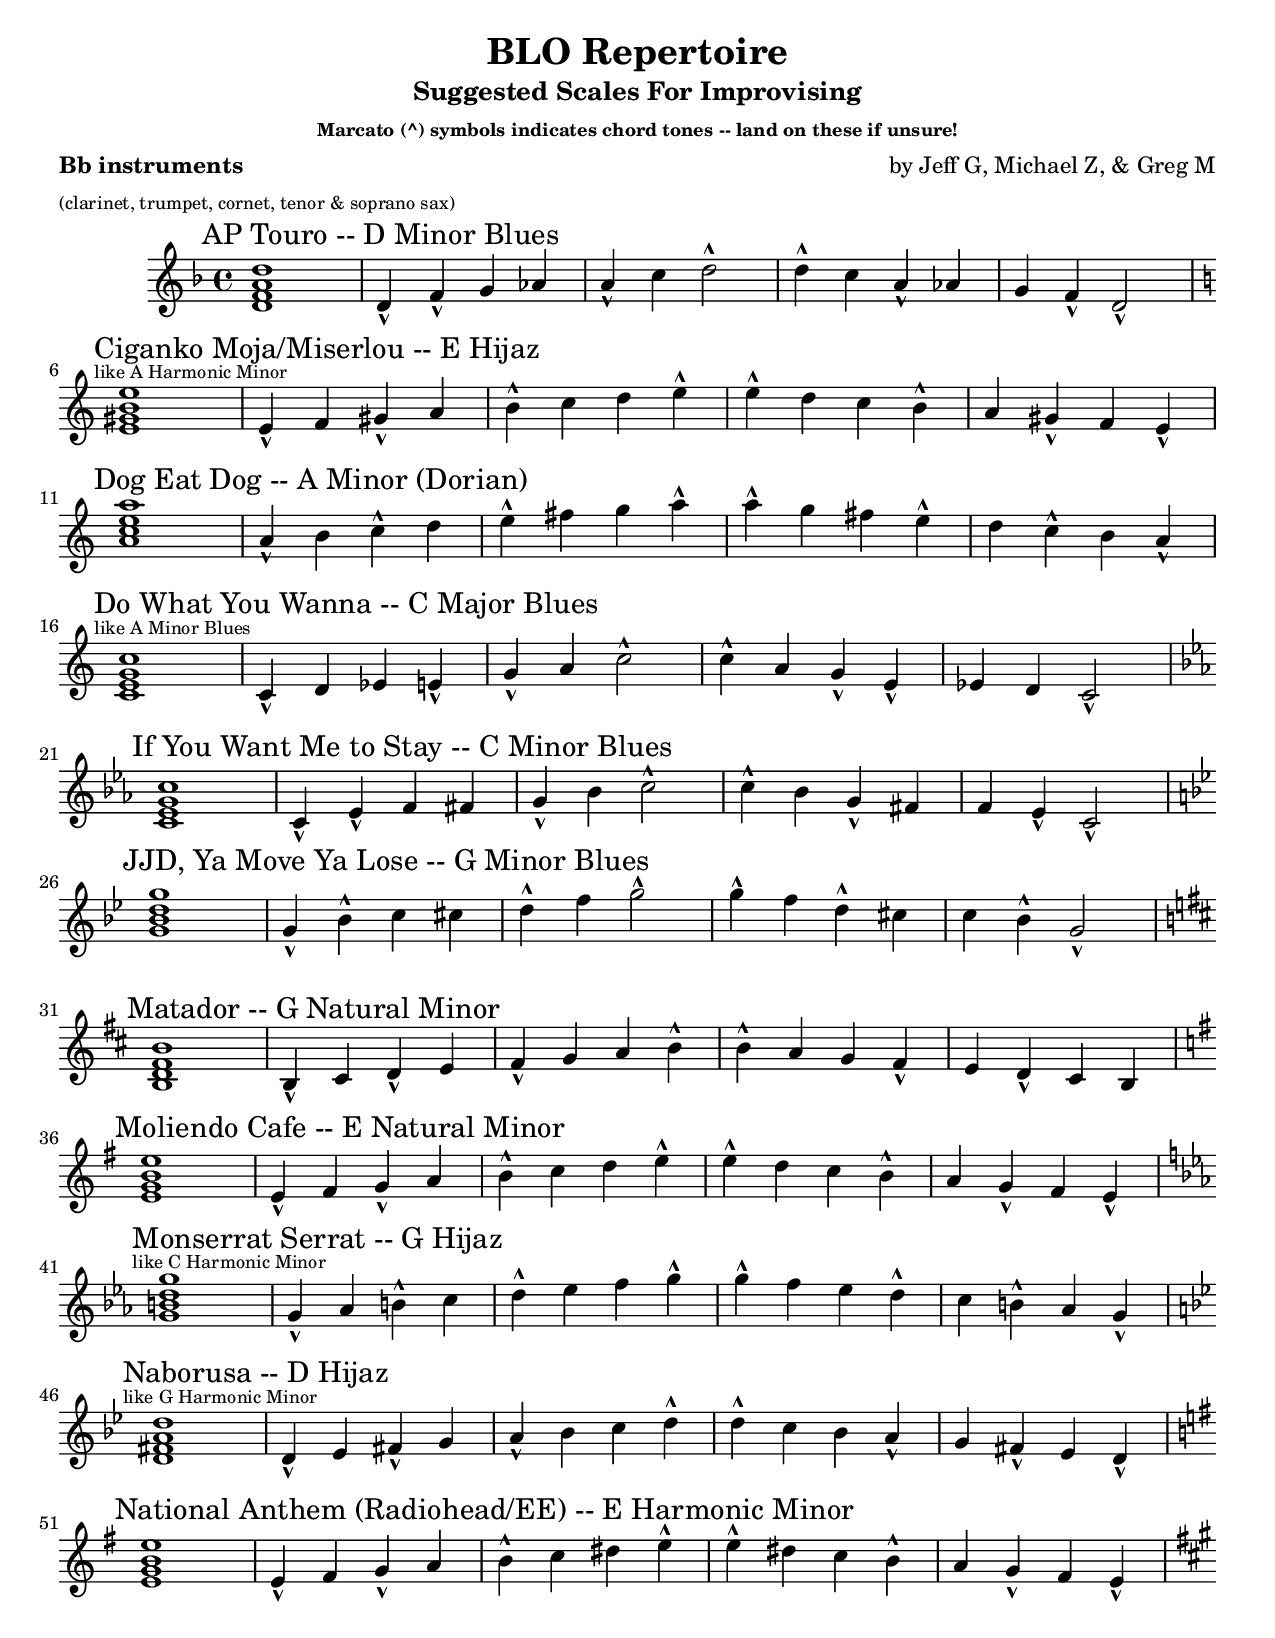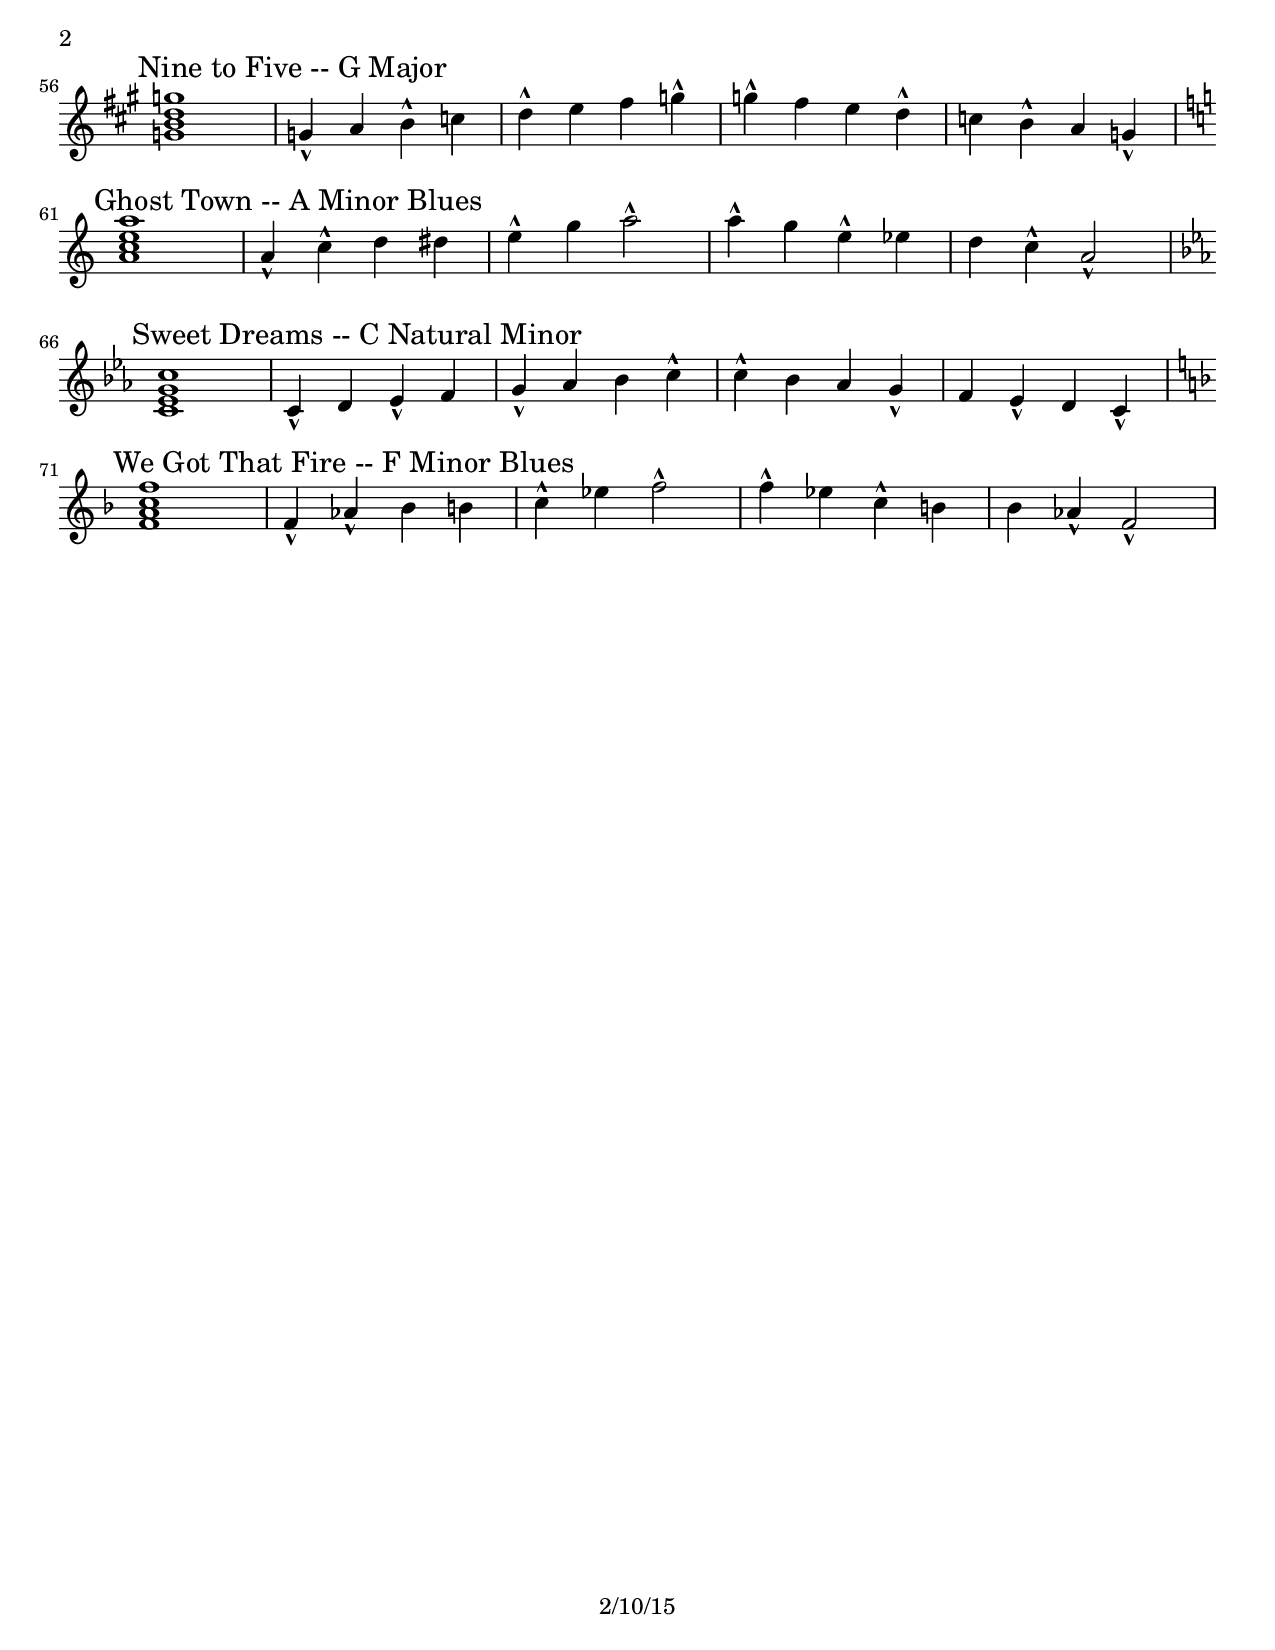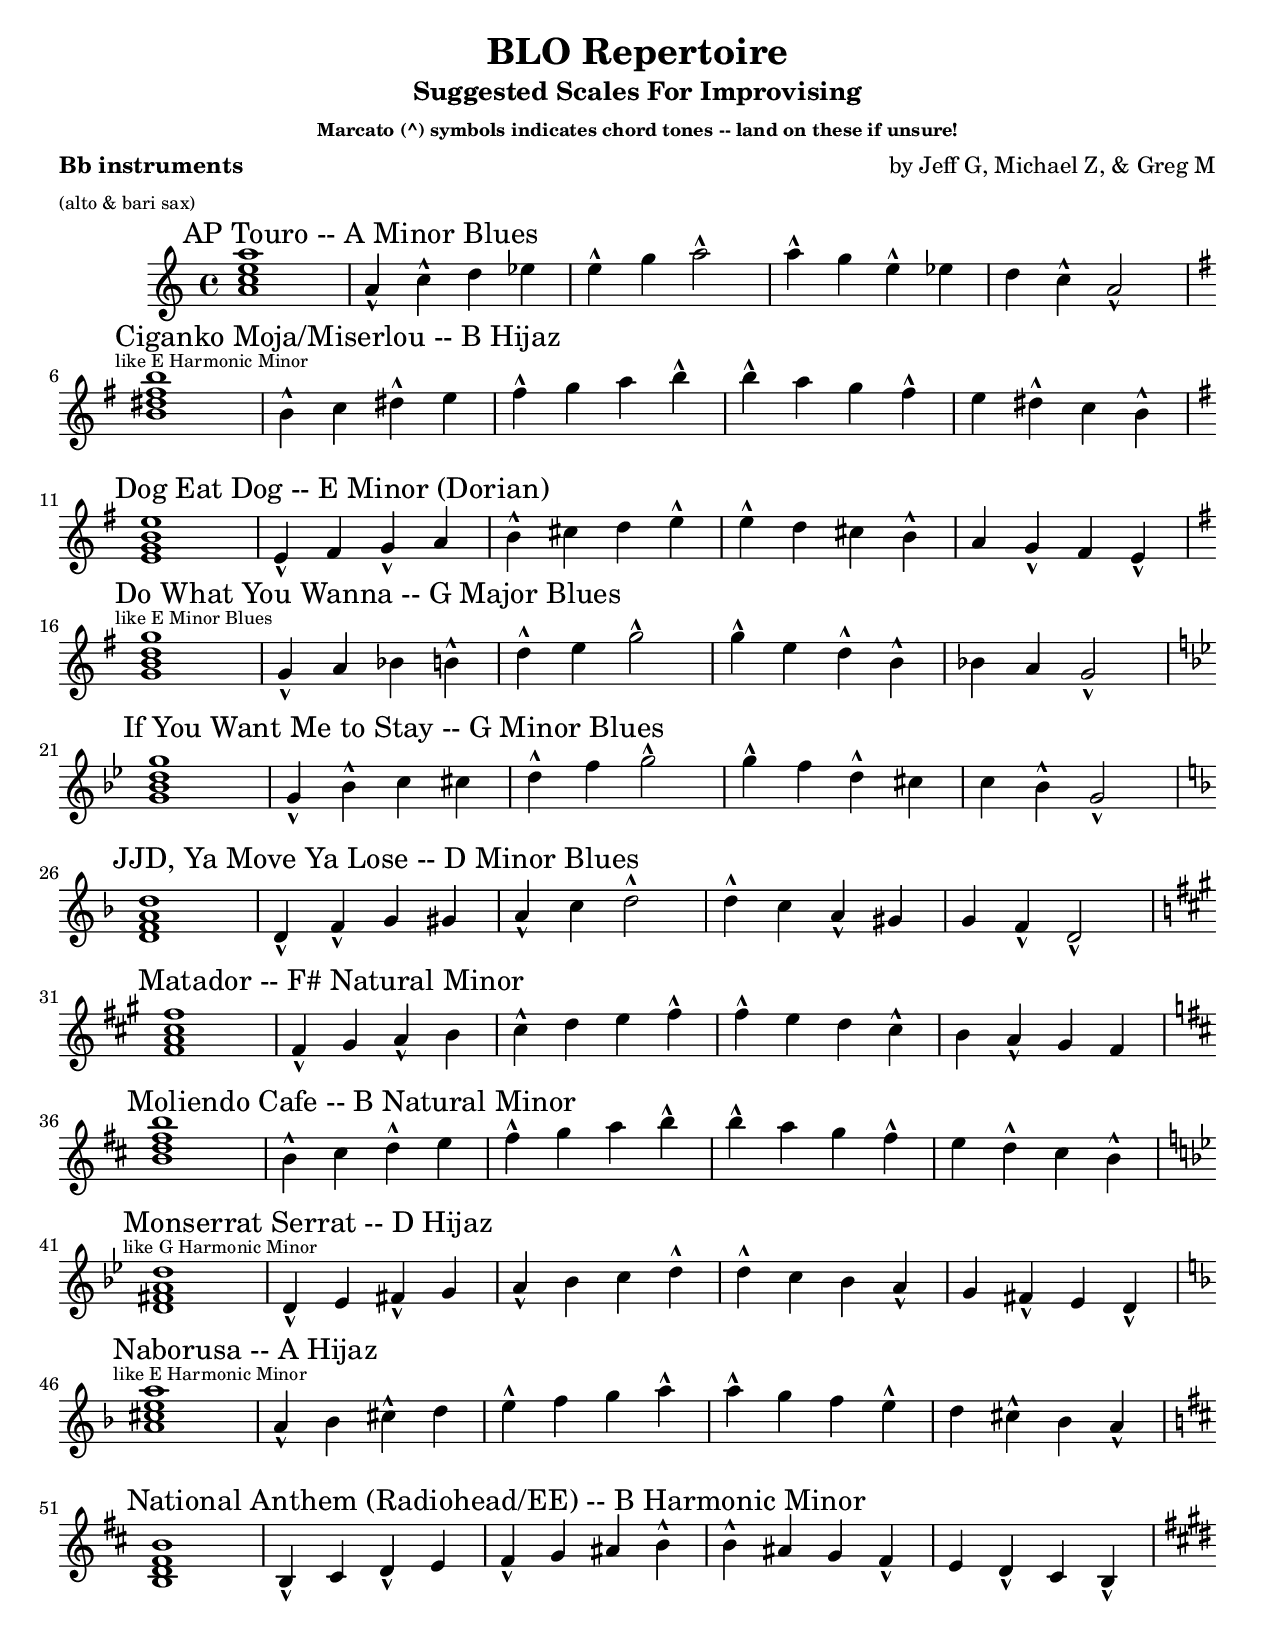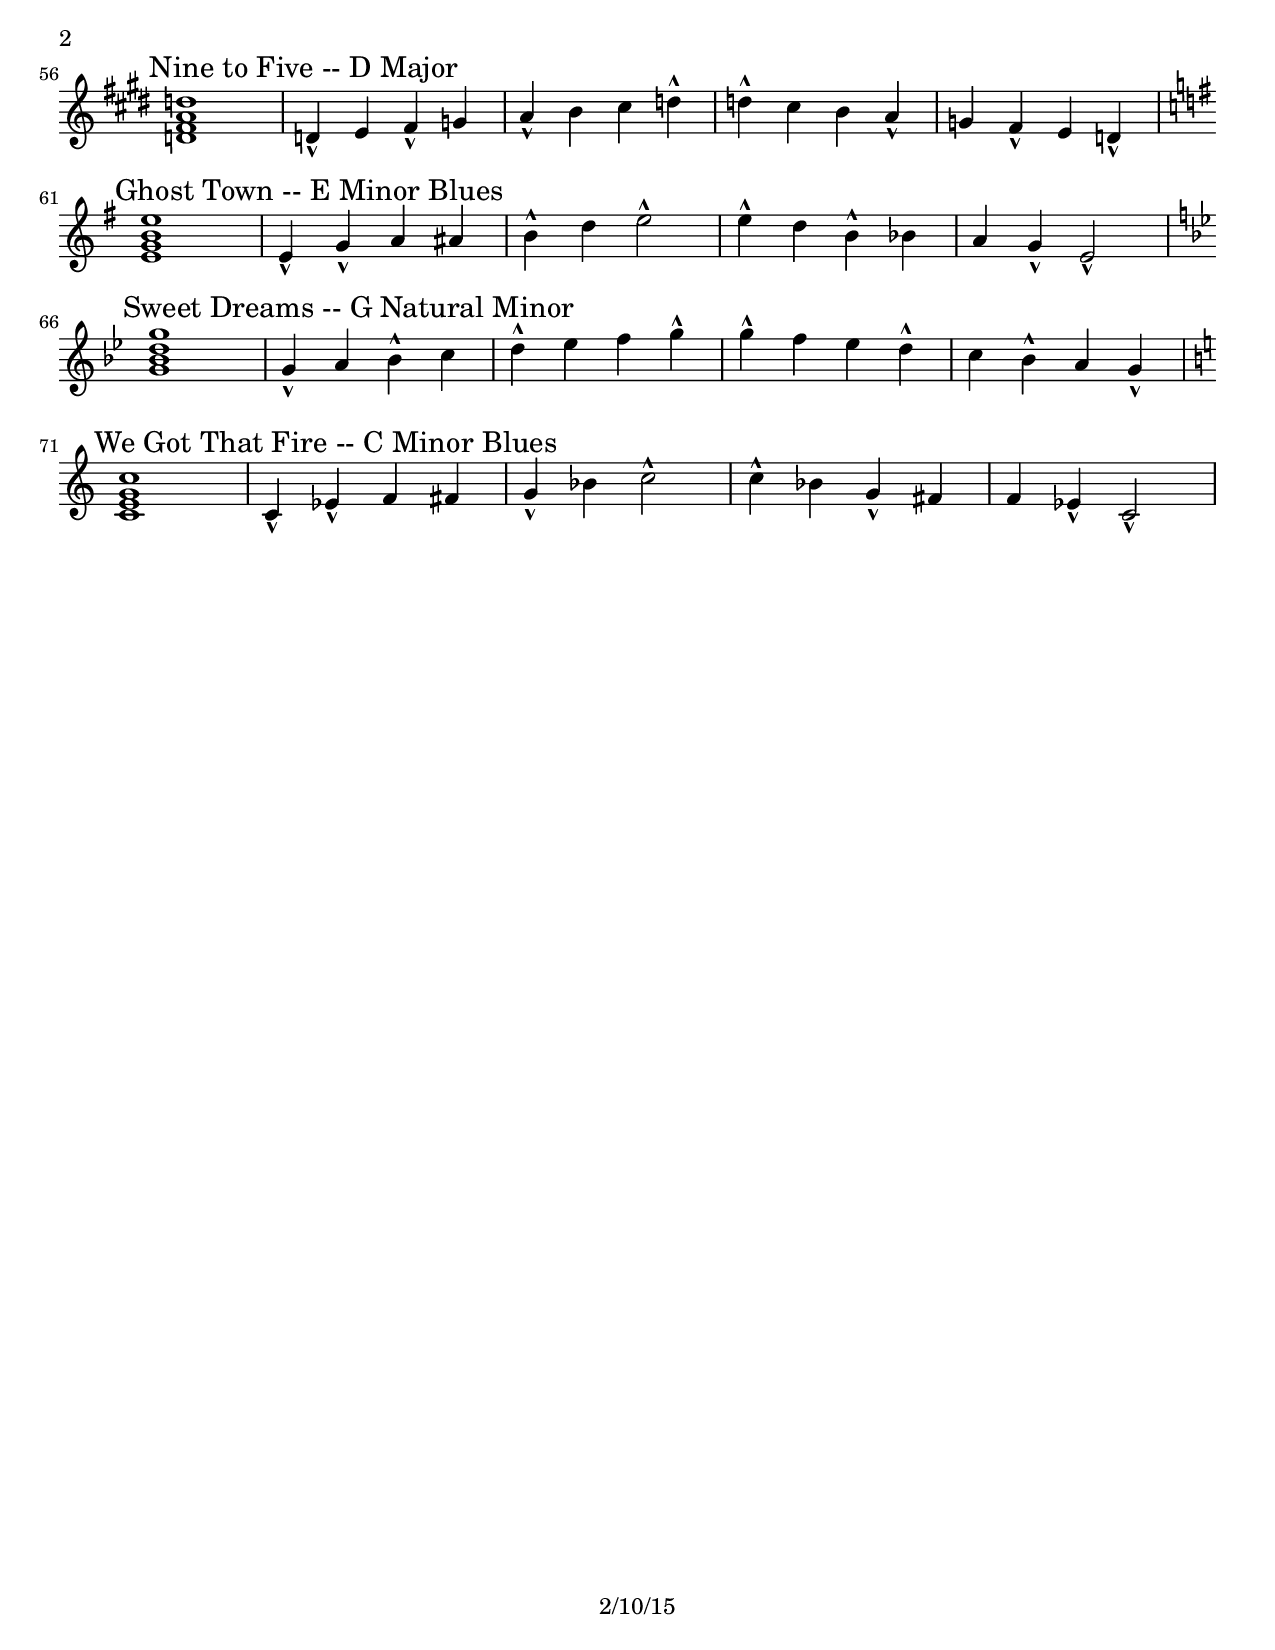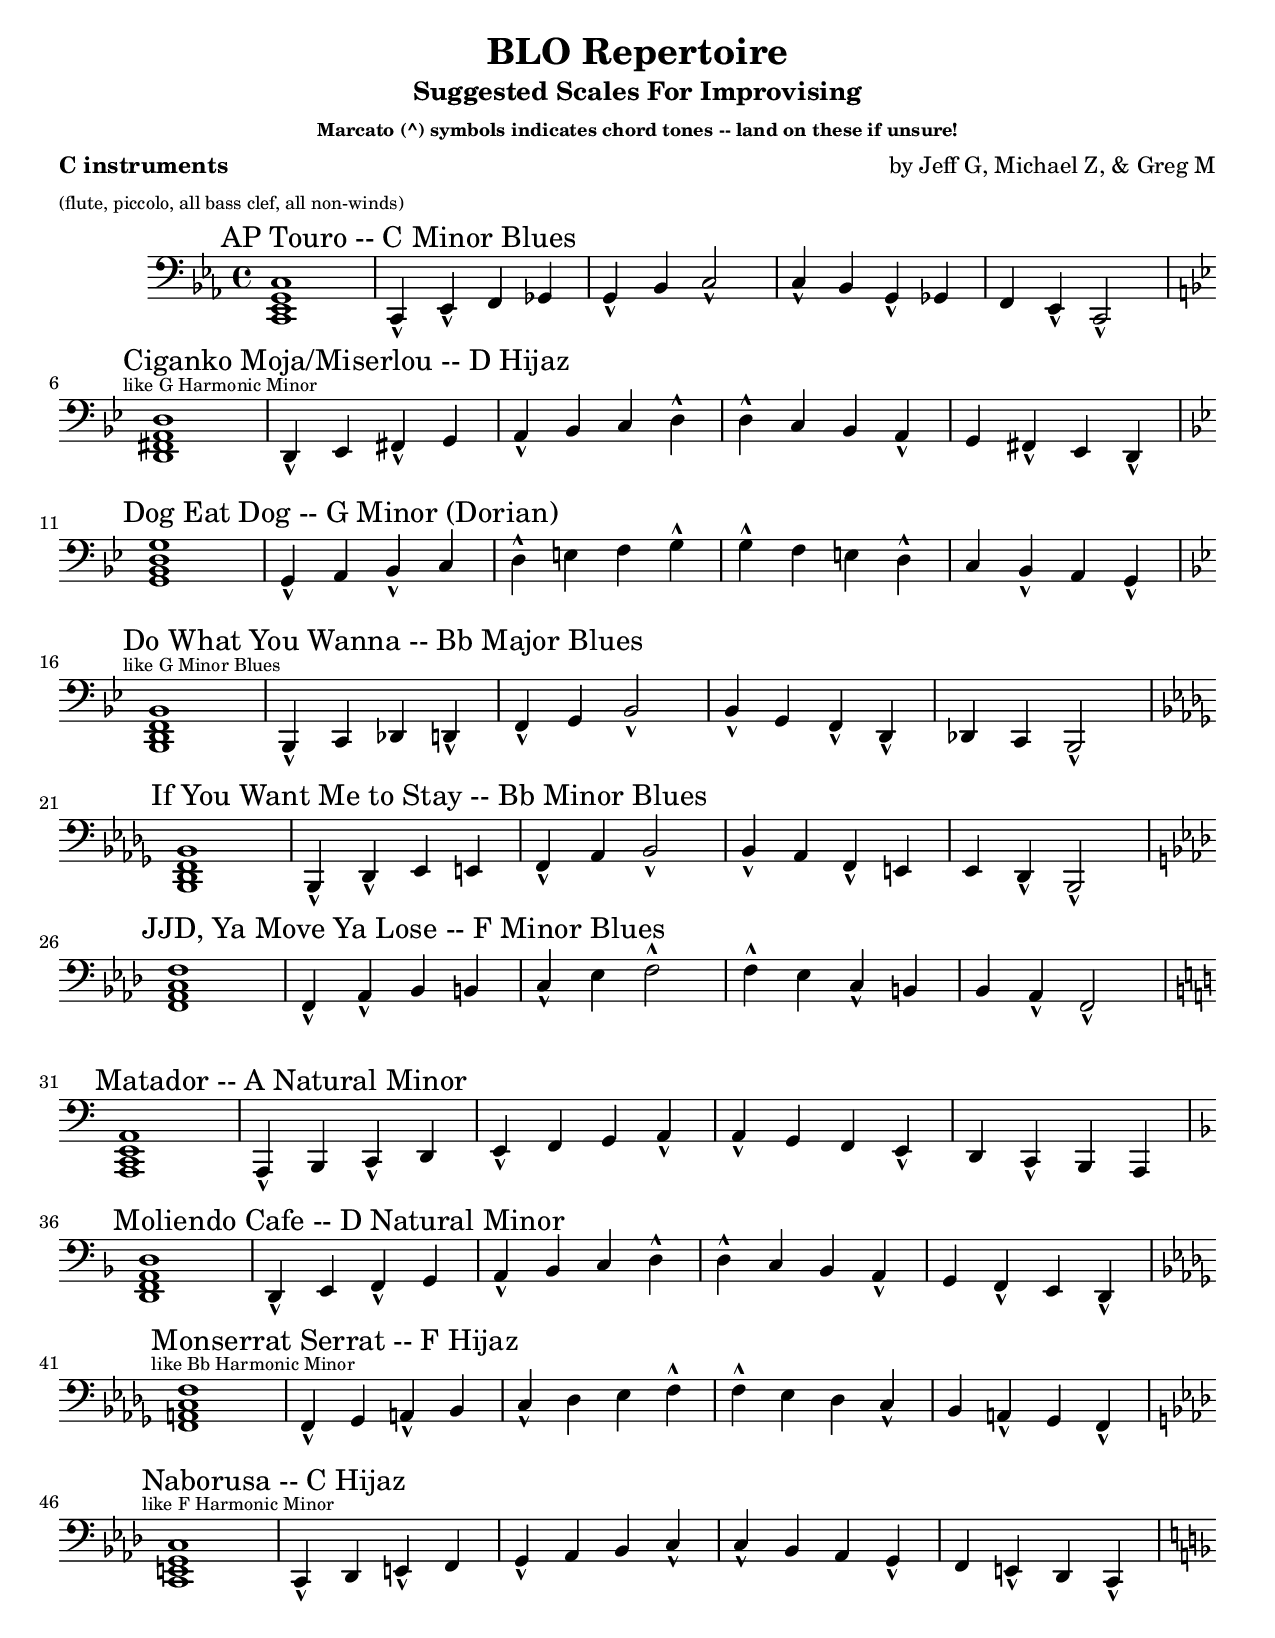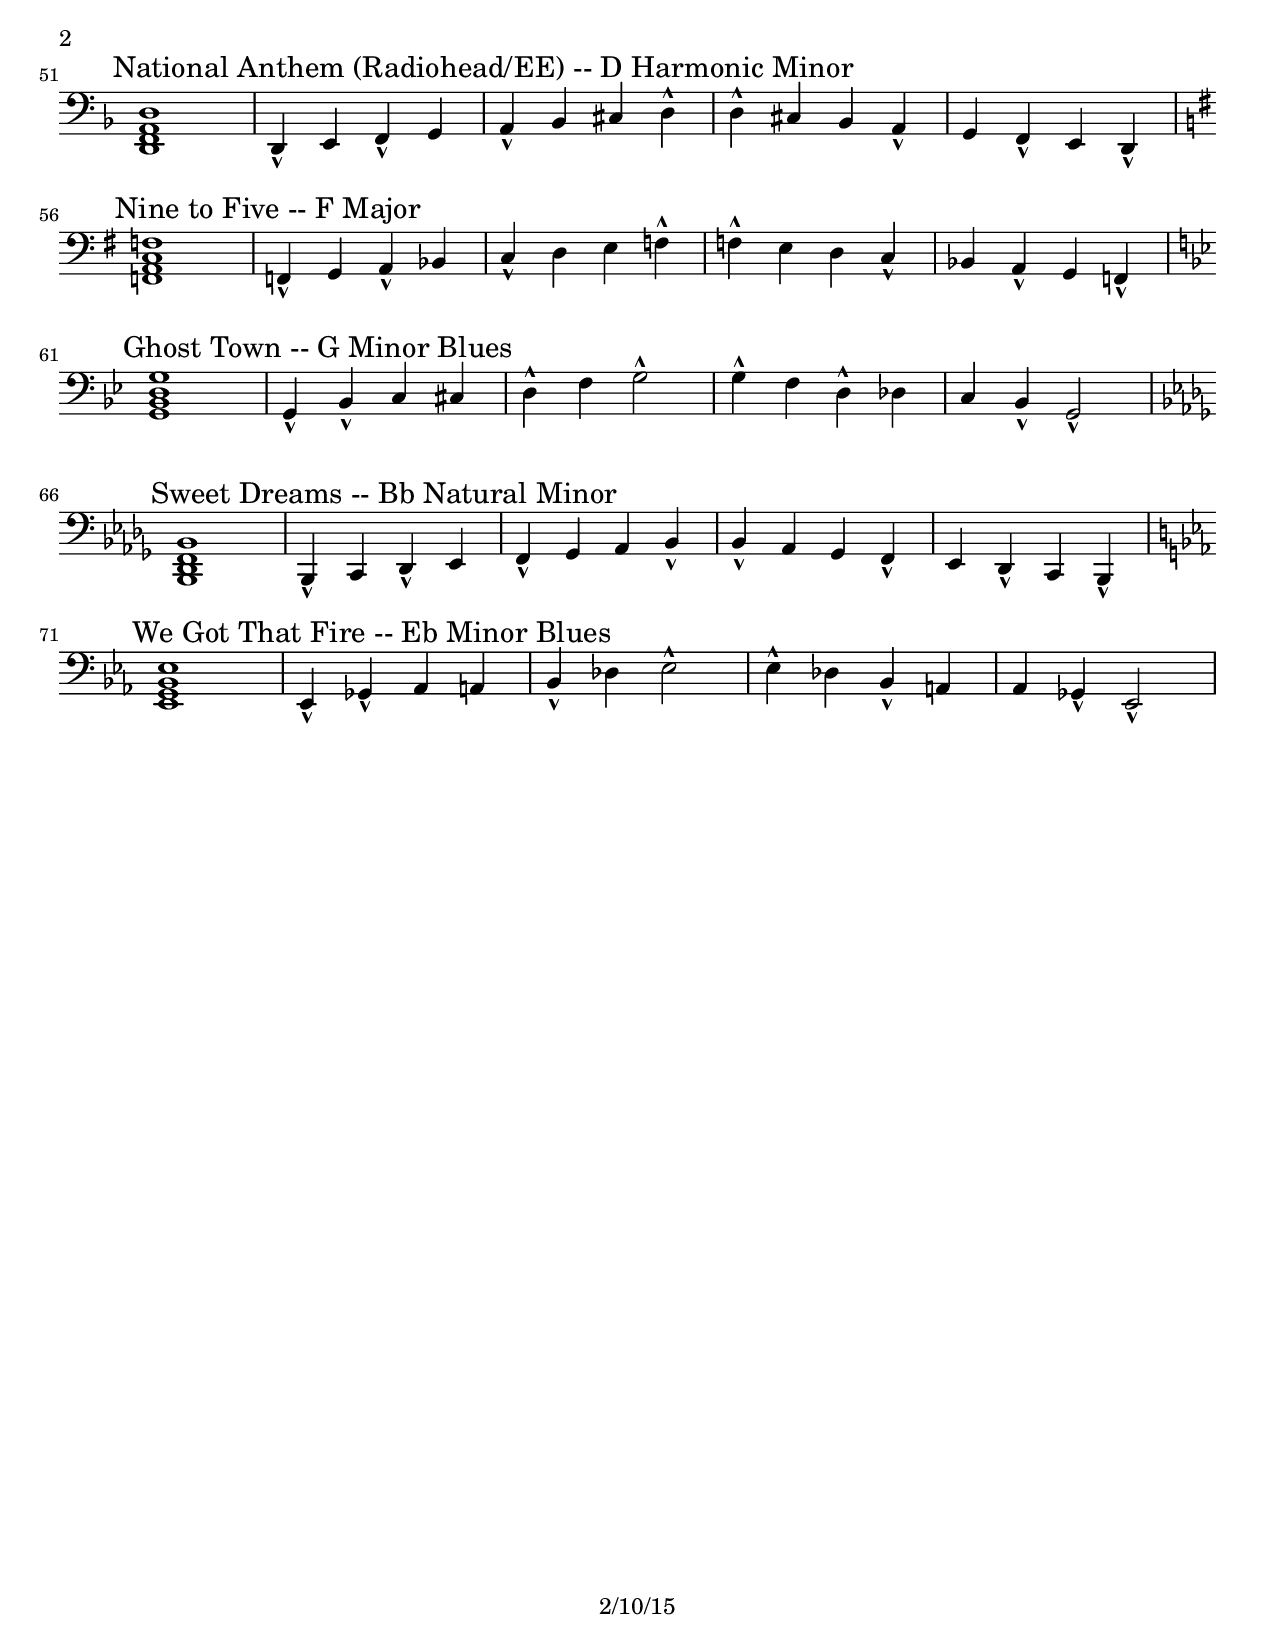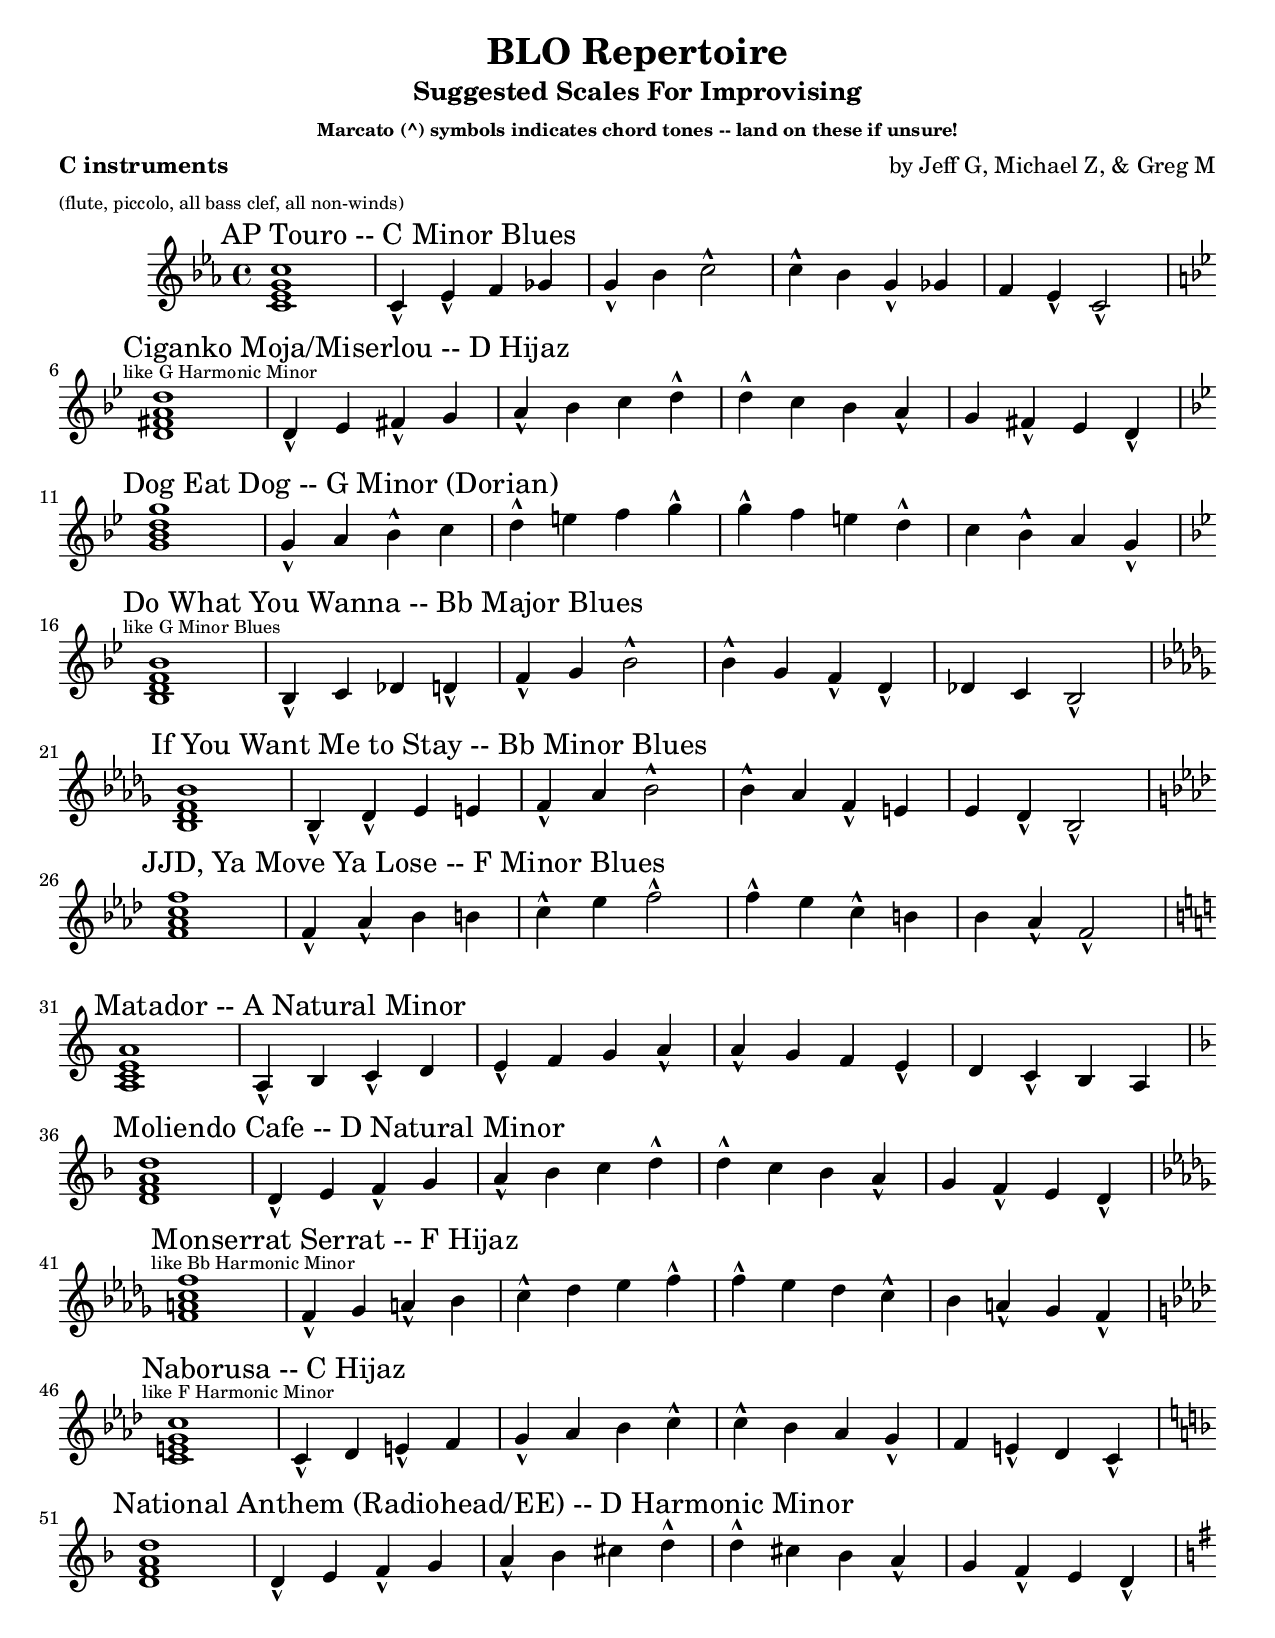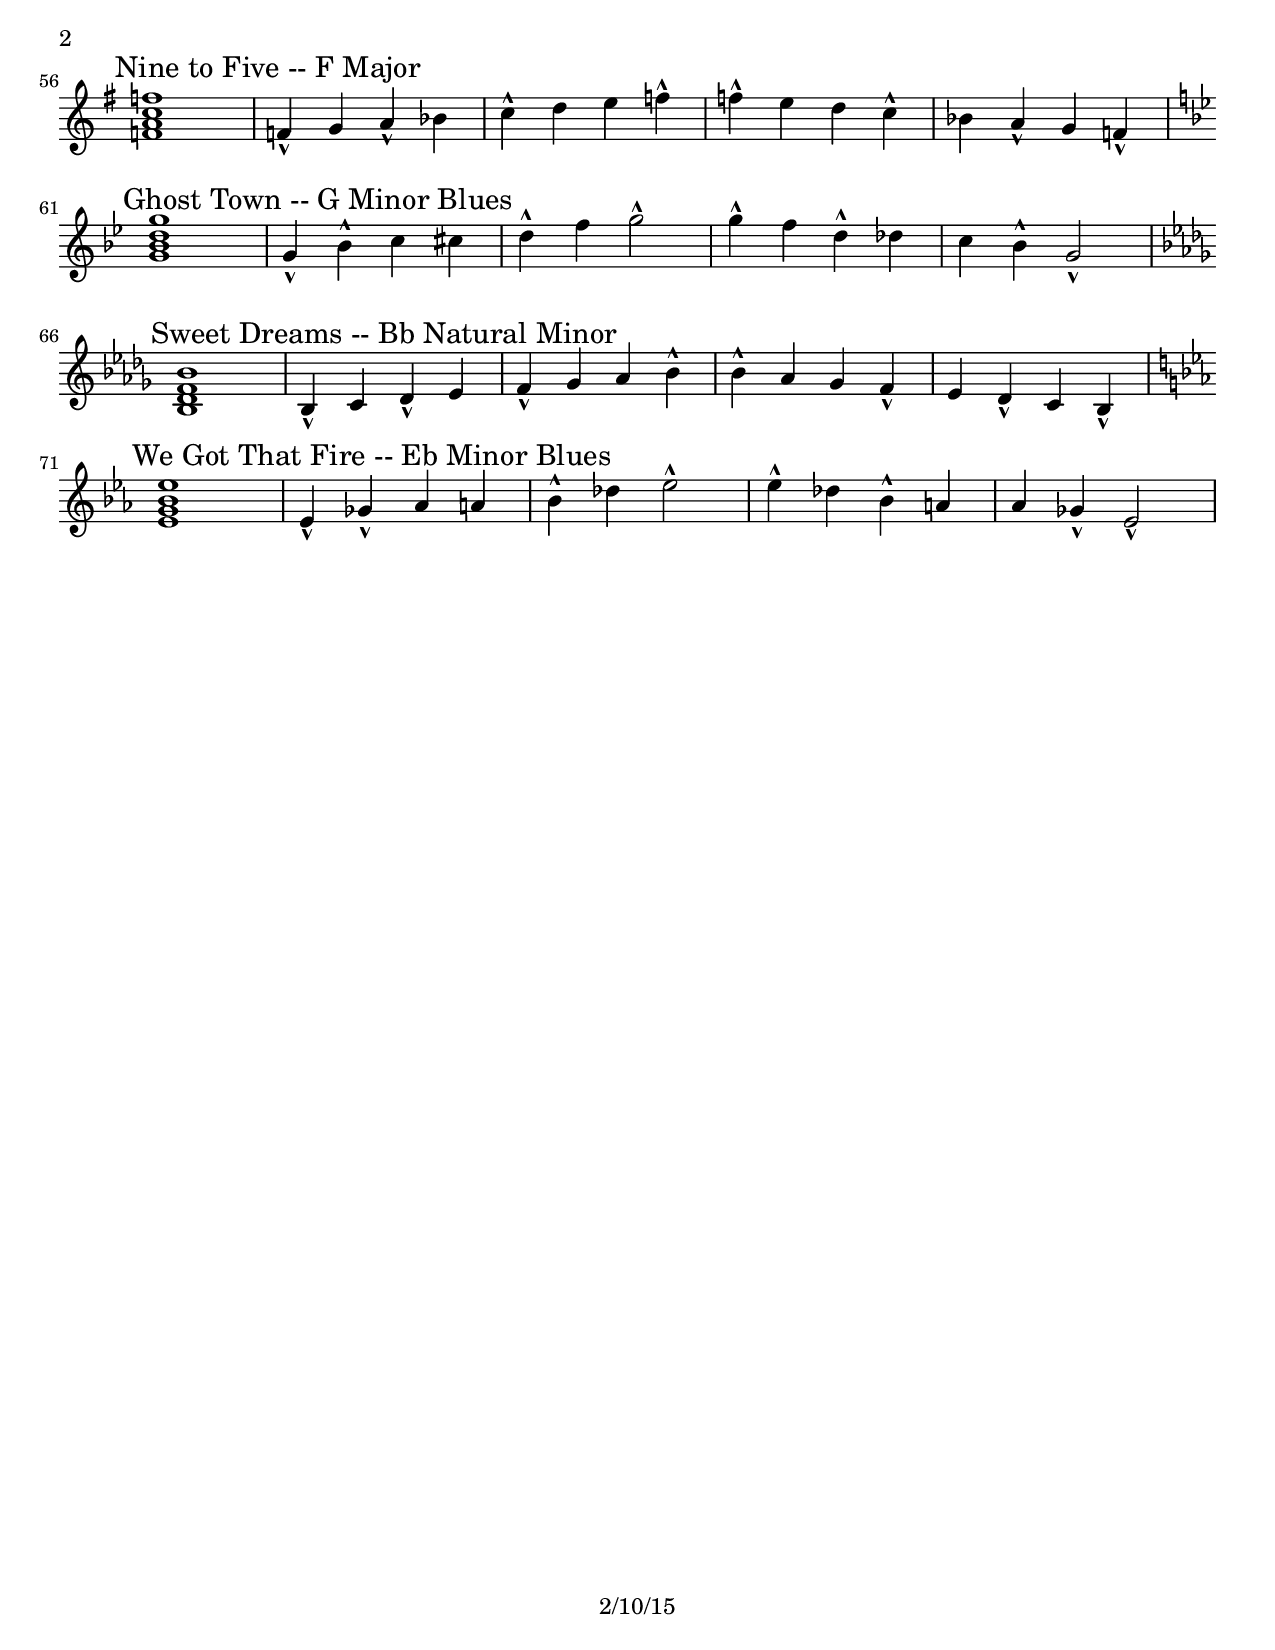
\version "2.12.3"

\layout {
  \context {
    \Score
    autoBeaming = ##f
  }
}


\header {
  title = "BLO Repertoire"
  subtitle = "Suggested Scales For Improvising"
  subsubtitle = \markup {\tiny "Marcato (^) symbols indicates chord tones -- land on these if unsure!" }
  composer = "by Jeff G, Michael Z, & Greg M"
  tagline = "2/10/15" %date of latest edits
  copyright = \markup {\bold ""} %formpoet = ""
  piece = " "
}

cTreble = {

  \relative c' {
    \override Score.RehearsalMark #'self-alignment-X = #LEFT
    \key c \minor
    \break
    \mark
    \markup {
      "AP Touro -- C Minor Blues"
    }
    <c es g c>1
    c4-^ es-^  f ges | g-^ bes  c2-^ |
    c4-^ bes  g-^ ges |  f  es-^  c2-^
  } %% end relative c

  \relative c' {
    \break
    \key g \minor
    \mark
    \markup {
      \column {
        "Ciganko Moja/Miserlou -- D Hijaz" \tiny "like G Harmonic Minor"
      }
    }
    <d fis a d>1
    d4-^ es fis-^ g | a-^ bes  c  d-^ |
    d-^ c bes a-^ |  g fis-^ es d-^ |
  } %% end relative c

  \relative c' {
    \break
    \key g \minor
    \mark
    \markup {
      \column {
        \line { "Dog Eat Dog -- G Minor (Dorian)" }
      }
    }
    <g' bes d g>1
    g4-^ a bes-^ c | d-^ e  f  g-^ |
    g-^  f e  d-^ |  c bes-^ a g-^ |
  } %% end relative c

  \relative c' {
    \break
    \key bes \major
    \mark
    \markup {
      \column {
        "Do What You Wanna -- Bb Major Blues" \tiny "like G Minor Blues"
      }
    }
    <bes d f bes>1
    bes4-^ c des d-^ | f-^ g bes2-^ |
    bes4-^ g f-^ d-^  |  des c bes2-^  |
  } %% end relative c

  \relative c' {
    \break
    \key bes \minor
    \mark
    \markup {
      \column {
        "If You Want Me to Stay -- Bb Minor Blues"
      }
    }
    <bes des f bes>1
    bes4-^ des-^ es e | f-^ as bes2-^ |
    bes4-^ as f-^ e | es des-^ bes2-^ |
  } %% end relative c

  \relative c' {


    \break
    \key f \minor
    \mark
    \markup {
      \column {
        "JJD, Ya Move Ya Lose -- F Minor Blues"
      }
    }
    <f as c f>1
    f4-^ as-^ bes b | c-^ es f2-^ |
    f4-^ es c-^ b | bes as-^ f2-^ |
  } %% end relative c

  \relative c' {
    \break
    \key a \minor
    \mark
    \markup {
      \column {
        "Matador -- A Natural Minor"
      }
    }
    <a c e a>1
    a4-^ b c-^ d | e-^ f g a-^ |
    a-^ g f e-^ | d c-^ b a |
  } %% end relative c

  \relative c' {
    \break
    \key d \minor
    \mark
    \markup {
      \column {
        "Moliendo Cafe -- D Natural Minor"
      }
    }
    <d f a d>1
    d4-^ e f-^ g | a-^ bes c d-^ |
    d-^ c bes a-^ | g f-^ e d-^ |
  } %% end relative c

  \relative c' {
    \break
    \key bes \minor
    \mark
    \markup {
      \column {
        "Monserrat Serrat -- F Hijaz" \tiny "like Bb Harmonic Minor"
      }
    }
    <f a c f>1
    f4-^ ges a-^ bes | c-^ des  es  f-^ |
    f-^ es des c-^ |  bes a-^ ges f-^ |
  } %% end relative c

  %{
    \break
    \key d \minor
    \mark
    \markup { \column { "Murga (de Panama) -- D Harmonic Minor"
    }
    }
    <d f a d>1
    d4-^ e f-^ g | a-^ bes cis d-^ |
    d-^ cis bes a-^ | g f-^ e d-^ |
  %}

  \relative c' {
    \break
    \key f \minor
    \mark
    \markup {
      \column {
        "Naborusa -- C Hijaz"  \tiny "like F Harmonic Minor"
      }
    }
    <c e g c>1
    c4-^ des e-^ f | g-^ as bes c-^ |
    c-^ bes as g-^ | f e-^ des c-^ |
  } %% end relative c

  \relative c' {
    \break
    \key d \minor
    \mark
    \markup {
      \column {
        "National Anthem (Radiohead/EE) -- D Harmonic Minor"
      }
    }
    <d f a d>1
    d4-^ e f-^ g | a-^ bes cis d-^ |
    d-^ cis bes a-^ | g f-^ e d-^ |
  } %% end relative c

  \relative c' {
    \break
    \key g \major
    \mark
    \markup {
      \column {
        "Nine to Five -- F Major"
      }
    }
    <f a c f>1
    f4-^ g a-^ bes | c-^ d e f-^ |
    f-^ e d c-^ | bes a-^ g f-^ |
  } %% end relative c


  \relative c' {
    \break
    \key g \minor
    \mark
    \markup {
      \column {
        "Ghost Town -- G Minor Blues"
      }
    }
    <g' bes d g>1
    g4-^ bes-^ c cis | d-^ f g2-^ |
    g4-^ f d-^ des | c bes-^ g2-^ |
  } %% end relative c

  \relative c' {
    \break
    \key bes \minor
    \mark
    \markup {
      \column {
        "Sweet Dreams -- Bb Natural Minor"
      }
    }
    <bes des f bes>1
    bes4-^ c des-^ es | f-^ ges as bes-^ |
    bes-^ as ges f-^ | es des-^ c bes-^ |
  } %% end relative c

  \relative c' {
    \break
    \key es \major
    \mark
    \markup {
      \column {
        "We Got That Fire -- Eb Minor Blues"
      }
    }
    <es g bes es>1
    es4-^ ges-^ as a | bes-^ des es2-^ |
    es4-^ des bes-^ a | as ges-^ es2-^ |
  }

} % end ctreble

%%%%%%%%%%%%%%%%%%%%%%%%%%%%%%%%%%%%%%%%%%%%%%%%%%%%%%%%%%%%%%%%%%%%%%%


Bflat = {


  \relative c' {
    \override Score.RehearsalMark #'self-alignment-X = #LEFT
    \clef treble \key c \minor
    \break
    \mark
    \markup {
      "AP Touro -- D Minor Blues"
    }
    <c es g c>1
    c4-^ es-^  f ges | g-^ bes  c2-^ |
    c4-^ bes  g-^ ges |  f  es-^  c2-^

  } %% end relative c

  \relative c' {
    \break
    \key g \minor
    \mark
    \markup {
      \column {
        "Ciganko Moja/Miserlou -- E Hijaz" \tiny "like A Harmonic Minor"
      }
    }
    <d fis a d>1
    d4-^ es fis-^ g | a-^ bes  c  d-^ |
    d-^ c bes a-^ |  g fis-^ es d-^ |
  } %% end relative c

  \relative c' {
    \break
    \key g \minor
    \mark
    \markup {
      \column {
        \line { "Dog Eat Dog -- A Minor (Dorian)" }
      }
    }
    <g' bes d g>1
    g4-^ a bes-^ c | d-^ e  f  g-^ |
    g-^  f e  d-^ |  c bes-^ a g-^ |
  } %% end relative c

  \relative c' {
    \break
    \key bes \major
    \mark
    \markup {
      \column {
        "Do What You Wanna -- C Major Blues" \tiny "like A Minor Blues"
      }
    }
    <bes d f bes>1
    bes4-^ c des d-^ | f-^ g bes2-^ |
    bes4-^ g f-^ d-^  |  des c bes2-^  |
  } %% end relative c

  \relative c' {
    \break
    \key bes \minor
    \mark
    \markup {
      \column {
        "If You Want Me to Stay -- C Minor Blues"
      }
    }
    <bes des f bes>1
    bes4-^ des-^ es e | f-^ as bes2-^ |
    bes4-^ as f-^ e | es des-^ bes2-^ |
  } %% end relative c

  \relative c' {


    \break
    \key f \minor
    \mark
    \markup {
      \column {
        "JJD, Ya Move Ya Lose -- G Minor Blues"
      }
    }
    <f as c f>1
    f4-^ as-^ bes b | c-^ es f2-^ |
    f4-^ es c-^ b | bes as-^ f2-^ |
  } %% end relative c

  \relative c' {
    \break
    \key a \minor
    \mark
    \markup {
      \column {
        "Matador -- G Natural Minor"
      }
    }
    <a c e a>1
    a4-^ b c-^ d | e-^ f g a-^ |
    a-^ g f e-^ | d c-^ b a |
  } %% end relative c

  \relative c' {
    \break
    \key d \minor
    \mark
    \markup {
      \column {
        "Moliendo Cafe -- E Natural Minor"
      }
    }
    <d f a d>1
    d4-^ e f-^ g | a-^ bes c d-^ |
    d-^ c bes a-^ | g f-^ e d-^ |
  } %% end relative c

  \relative c' {
    \break
    \key bes \minor
    \mark
    \markup {
      \column {
        "Monserrat Serrat -- G Hijaz" \tiny "like C Harmonic Minor"
      }
    }
    <f a c f>1
    f4-^ ges a-^ bes | c-^ des  es  f-^ |
    f-^ es des c-^ |  bes a-^ ges f-^ |
  } %% end relative c

  %{
    \break
    \key d \minor
    \mark
    \markup { \column { "Murga (de Panama) -- D Harmonic Minor"
    }
    }
    <d f a d>1
    d4-^ e f-^ g | a-^ bes cis d-^ |
    d-^ cis bes a-^ | g f-^ e d-^ |
  %}

  \relative c' {
    \break
    \key f \minor
    \mark
    \markup {
      \column {
        "Naborusa -- D Hijaz"  \tiny "like G Harmonic Minor"
      }
    }
    <c e g c>1
    c4-^ des e-^ f | g-^ as bes c-^ |
    c-^ bes as g-^ | f e-^ des c-^ |
  } %% end relative c

  \relative c' {
    \break
    \key d \minor
    \mark
    \markup {
      \column {
        "National Anthem (Radiohead/EE) -- E Harmonic Minor"
      }
    }
    <d f a d>1
    d4-^ e f-^ g | a-^ bes cis d-^ |
    d-^ cis bes a-^ | g f-^ e d-^ |
  } %% end relative c

  \relative c' {
    \break
    \key g \major
    \mark
    \markup {
      \column {
        "Nine to Five -- G Major"
      }
    }
    <f a c f>1
    f4-^ g a-^ bes | c-^ d e f-^ |
    f-^ e d c-^ | bes a-^ g f-^ |
  } %% end relative c


  \relative c' {
    \break
    \key g \minor
    \mark
    \markup {
      \column {
        "Ghost Town -- A Minor Blues"
      }
    }
    <g' bes d g>1
    g4-^ bes-^ c cis | d-^ f g2-^ |
    g4-^ f d-^ des | c bes-^ g2-^ |
  } %% end relative c

  \relative c' {
    \break
    \key bes \minor
    \mark
    \markup {
      \column {
        "Sweet Dreams -- C Natural Minor"
      }
    }
    <bes des f bes>1
    bes4-^ c des-^ es | f-^ ges as bes-^ |
    bes-^ as ges f-^ | es des-^ c bes-^ |
  } %% end relative c

  \relative c' {
    \break
    \key es \major
    \mark
    \markup {
      \column {
        "We Got That Fire -- F Minor Blues"
      }
    }
    <es g bes es>1
    es4-^ ges-^ as a | bes-^ des es2-^ |
    es4-^ des bes-^ a | as ges-^ es2-^ |
  }


} %end bFlat



%%%%%%%%%%%%%%%%%%%%%%%%%%%%%%%%%%%%%%%%%%%%%%%%%%%%%%%%%%%%%%%%%%%%%%%

%%%%%%%%%%%%%%%%%%%%%%%%%%%%%%%%%%%%%%%%%%%%%%%%%%%%%%%%%%%%%%%%%%%%%%%
%%%%%%%%%%%%%%%%%%%%%%%%%%%%%%%%%%%%%%%%%%%%%%%%%%%%%%%%%%%%%%%%%%%%%%%
%%%%%%%%%%%%%%%%%%%%%%%%%%%%%%%%%%%%%%%%%%%%%%%%%%%%%%%%%%%%%%%%%%%%%%%
%%%%%%%%%%%%%%%%%%%%%%%%%%%%%%%%%%%%%%%%%%%%%%%%%%%%%%%%%%%%%%%%%%%%%%%
%%%%%%%%%%%%%%%%%%%%%%%%%%%%%%%%%%%%%%%%%%%%%%%%%%%%%%%%%%%%%%%%%%%%%%%
%%%%%%%%%%%%%%%%%%%%%%%%%%%%%%%%%%%%%%%%%%%%%%%%%%%%%%%%%%%%%%%%%%%%%%%

Eflat = {


  \relative c' {
    \override Score.RehearsalMark #'self-alignment-X = #LEFT
    \clef treble \key c \minor
    \break
    \mark
    \markup {
      "AP Touro -- A Minor Blues"
    }
    <c es g c>1
    c4-^ es-^  f ges | g-^ bes  c2-^ |
    c4-^ bes  g-^ ges |  f  es-^  c2-^

  } %% end relative c

  \relative c' {
    \break
    \key g \minor
    \mark
    \markup {
      \column {
        "Ciganko Moja/Miserlou -- B Hijaz" \tiny "like E Harmonic Minor"
      }
    }
    <d fis a d>1
    d4-^ es fis-^ g | a-^ bes  c  d-^ |
    d-^ c bes a-^ |  g fis-^ es d-^ |
  } %% end relative c

  \relative c {
    \break
    \key g \minor
    \mark
    \markup {
      \column {
        \line { "Dog Eat Dog -- E Minor (Dorian)" }
      }
    }
    <g' bes d g>1
    g4-^ a bes-^ c | d-^ e  f  g-^ |
    g-^  f e  d-^ |  c bes-^ a g-^ |
  } %% end relative c

  \relative c' {
    \break
    \key bes \major
    \mark
    \markup {
      \column {
        "Do What You Wanna -- G Major Blues" \tiny "like E Minor Blues"
      }
    }
    <bes d f bes>1
    bes4-^ c des d-^ | f-^ g bes2-^ |
    bes4-^ g f-^ d-^  |  des c bes2-^  |
  } %% end relative c

  \relative c' {
    \break
    \key bes \minor
    \mark
    \markup {
      \column {
        "If You Want Me to Stay -- G Minor Blues"
      }
    }
    <bes des f bes>1
    bes4-^ des-^ es e | f-^ as bes2-^ |
    bes4-^ as f-^ e | es des-^ bes2-^ |
  } %% end relative c

  \relative c {
    \break
    \key f \minor
    \mark
    \markup {
      \column {
        "JJD, Ya Move Ya Lose -- D Minor Blues"
      }
    }
    <f as c f>1
    f4-^ as-^ bes b | c-^ es f2-^ |
    f4-^ es c-^ b | bes as-^ f2-^ |
  } %% end relative c

  \relative c' {
    \break
    \key a \minor
    \mark
    \markup {
      \column {
        "Matador -- F# Natural Minor"
      }
    }
    <a c e a>1
    a4-^ b c-^ d | e-^ f g a-^ |
    a-^ g f e-^ | d c-^ b a |
  } %% end relative c

  \relative c' {
    \break
    \key d \minor
    \mark
    \markup {
      \column {
        "Moliendo Cafe -- B Natural Minor"
      }
    }
    <d f a d>1
    d4-^ e f-^ g | a-^ bes c d-^ |
    d-^ c bes a-^ | g f-^ e d-^ |
  } %% end relative c

  \relative c {
    \break
    \key bes \minor
    \mark
    \markup {
      \column {
        "Monserrat Serrat -- D Hijaz" \tiny "like G Harmonic Minor"
      }
    }
    <f a c f>1
    f4-^ ges a-^ bes | c-^ des  es  f-^ |
    f-^ es des c-^ |  bes a-^ ges f-^ |
  } %% end relative c

  %{
    \break
    \key d \minor
    \mark
    \markup { \column { "Murga (de Panama) -- D Harmonic Minor"
    }
    }
    <d f a d>1
    d4-^ e f-^ g | a-^ bes cis d-^ |
    d-^ cis bes a-^ | g f-^ e d-^ |
  %}

  \relative c' {
    \break
    \key f \minor
    \mark
    \markup {
      \column {
        "Naborusa -- A Hijaz"  \tiny "like E Harmonic Minor"
      }
    }
    <c e g c>1
    c4-^ des e-^ f | g-^ as bes c-^ |
    c-^ bes as g-^ | f e-^ des c-^ |
  } %% end relative c

  \relative c {
    \break
    \key d \minor
    \mark
    \markup {
      \column {
        "National Anthem (Radiohead/EE) -- B Harmonic Minor"
      }
    }
    <d f a d>1
    d4-^ e f-^ g | a-^ bes cis d-^ |
    d-^ cis bes a-^ | g f-^ e d-^ |
  } %% end relative c

  \relative c {
    \break
    \key g \major
    \mark
    \markup {
      \column {
        "Nine to Five -- D Major"
      }
    }
    <f a c f>1
    f4-^ g a-^ bes | c-^ d e f-^ |
    f-^ e d c-^ | bes a-^ g f-^ |
  } %% end relative c


  \relative c {
    \break
    \key g \minor
    \mark
    \markup {
      \column {
        "Ghost Town -- E Minor Blues"
      }
    }
    <g' bes d g>1
    g4-^ bes-^ c cis | d-^ f g2-^ |
    g4-^ f d-^ des | c bes-^ g2-^ |
  } %% end relative c

  \relative c' {
    \break
    \key bes \minor
    \mark
    \markup {
      \column {
        "Sweet Dreams -- G Natural Minor"
      }
    }
    <bes des f bes>1
    bes4-^ c des-^ es | f-^ ges as bes-^ |
    bes-^ as ges f-^ | es des-^ c bes-^ |
  } %% end relative c

  \relative c {
    \break
    \key es \major
    \mark
    \markup {
      \column {
        "We Got That Fire -- C Minor Blues"
      }
    }
    <es g bes es>1
    es4-^ ges-^ as a | bes-^ des es2-^ |
    es4-^ des bes-^ a | as ges-^ es2-^ |
  }


} %end EFlat










#(set-default-paper-size "letter")



\book {
  \bookOutputSuffix "cTreble"
  \header {
    poet = \markup {\bold "C instruments" }
    meter = \markup {\tiny "(flute, piccolo, all bass clef, all non-winds)" }
  }
  \score { <<
    \transpose c c
    \new Staff \with { \consists "Volta_engraver" } {
      \clef treble
      \cTreble
    }
           >> \layout { \context { \Score \remove "Volta_engraver" } }
           \midi { }
  }
}


\book {
  \bookOutputSuffix "cBass"
  \header {
    poet = \markup {\bold "C instruments" }
    meter = \markup {\tiny "(flute, piccolo, all bass clef, all non-winds)" }
  }
  \score { <<
    \transpose c c,,
    \new Staff \with { \consists "Volta_engraver" } {
      \clef bass
      \cTreble
    }
           >> \layout { \context { \Score \remove "Volta_engraver" } }
           \midi { }
  }
}



\book {
  \bookOutputSuffix "Bb"
  \header {
    poet = \markup {\bold "Bb instruments" }
    meter = \markup {\tiny "(clarinet, trumpet, cornet, tenor & soprano sax)" }
  }
  \score { <<
    \transpose c c
    \new Staff \with { \consists "Volta_engraver" } {
      \clef treble
      \transpose c d
      \Bflat
    }
           >> \layout { \context { \Score \remove "Volta_engraver" } }
           \midi { }
  }
}


\book {
  \bookOutputSuffix "Eb"
  \header {
    poet = \markup {\bold "Bb instruments" }
    meter = \markup {\tiny "(alto & bari sax)" }
  }
  \score { <<
    \new Staff \with { \consists "Volta_engraver" } {
      \clef treble
      \transpose c a
      \Eflat
    }
           >> \layout { \context { \Score \remove "Volta_engraver" } }
           \midi { }
  }
}

